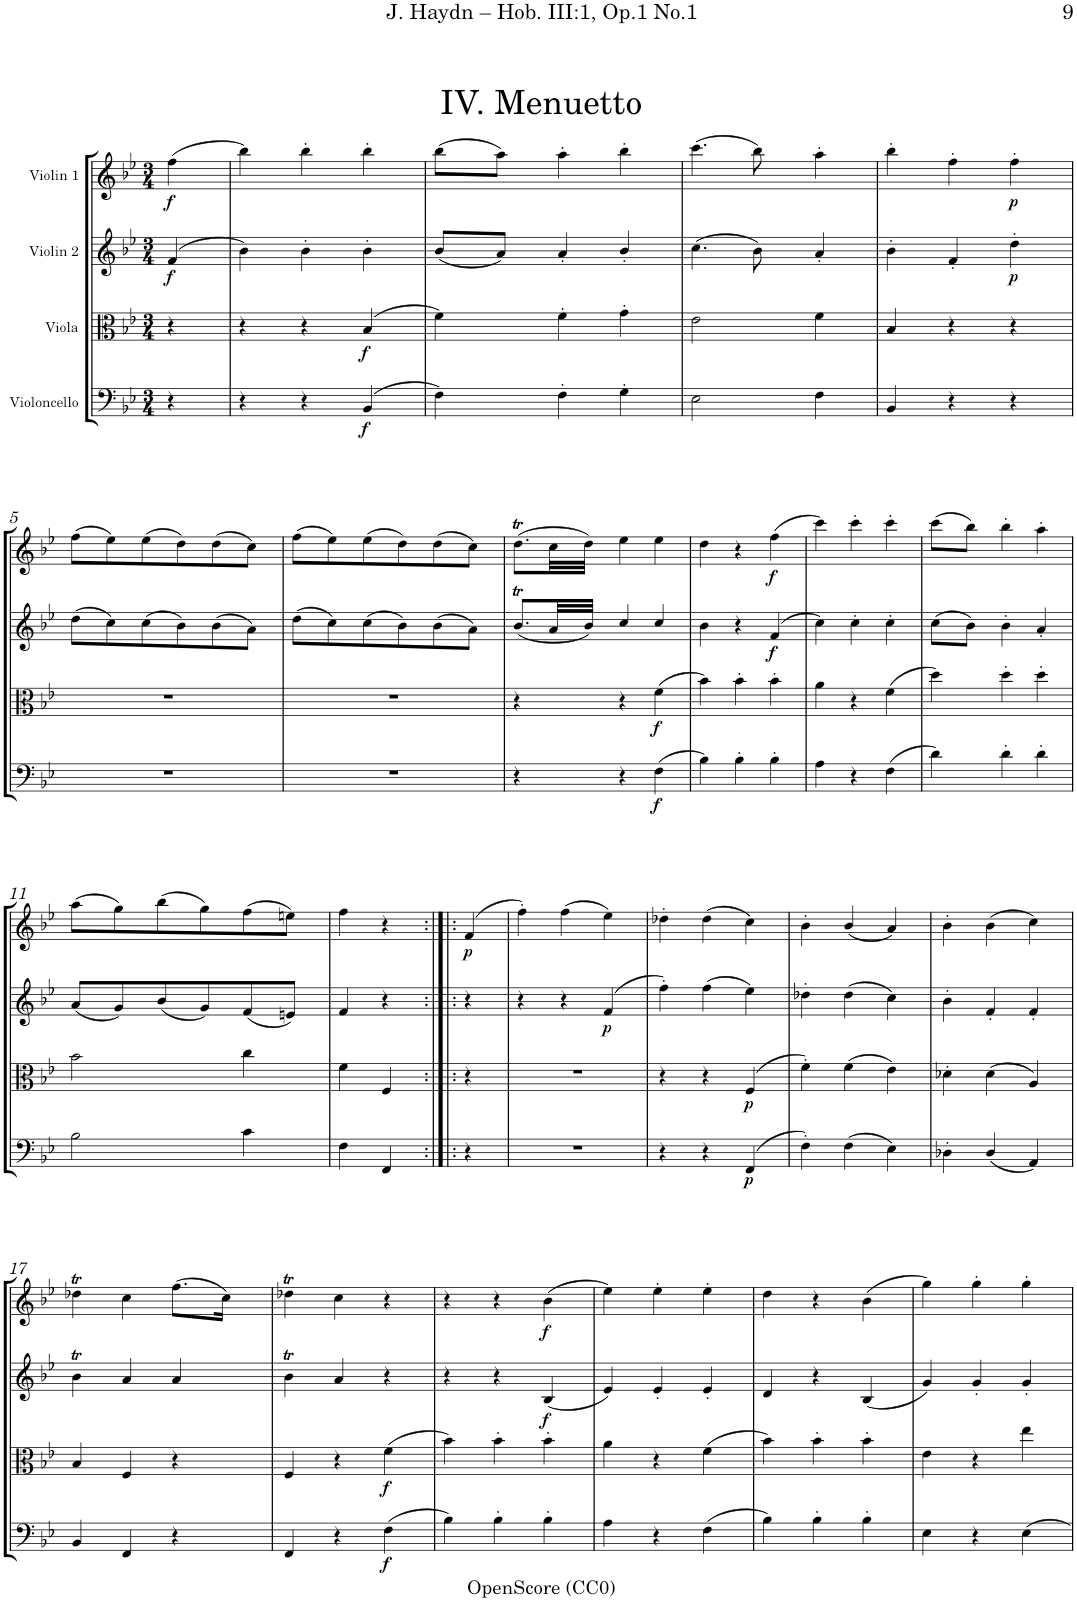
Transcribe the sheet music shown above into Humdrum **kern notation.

**kern	**dynam	**kern	**dynam	**kern	**dynam	**kern	**dynam
*part4	*part4	*part3	*part3	*part2	*part2	*part1	*part1
*staff4	*staff4	*staff3	*staff3	*staff2	*staff2	*staff1	*staff1
*I"Violoncello	*	*I"Viola	*	*I"Violin 2	*	*I"Violin 1	*
*I'Vc	*	*I'Vla	*	*I'Vln	*	*I'Vln	*
!!LO:PB:g=z
*clefF4	*	*clefC3	*	*clefG2	*	*clefG2	*
*k[b-e-]	*	*k[b-e-]	*	*k[b-e-]	*	*k[b-e-]	*
*M3/4	*	*M3/4	*	*M3/4	*	*M3/4	*
=	=	=	=	=	=	=	=
!	!	!	!	!	!	!LO:TX:a:t=IV. Menuetto	!
!	!	!	!	!	!LO:DY:b	!	!LO:DY:b
4r	.	4r	.	(4f/	f	(4ff\	f
=1	=1	=1	=1	=1	=1	=1	=1
4r	.	4r	.	4b-\)	.	4bb-\)	.
4r	.	4r	.	4b-'\	.	4bb-'\	.
!	!LO:DY:b	!	!LO:DY:b	!	!	!	!
(>4BB-/	f	(>4B-/	f	4b-'\	.	4bb-'\	.
=2	=2	=2	=2	=2	=2	=2	=2
4F\)	.	4f\)	.	(8b-/L	.	(8bb-\L	.
.	.	.	.	8a/J)	.	8aa\J)	.
4F'\	.	4f'\	.	4a'/	.	4aa'\	.
4G'\	.	4g'\	.	4b-'/	.	4bb-'\	.
=3	=3	=3	=3	=3	=3	=3	=3
2E-\	.	2e-\	.	(4.cc\	.	(4.ccc\	.
.	.	.	.	8b-\)	.	8bb-\)	.
4F\	.	4f\	.	4a'/	.	4aa'\	.
=4	=4	=4	=4	=4	=4	=4	=4
4BB-/	.	4B-/	.	4b-'\	.	4bb-'\	.
4r	.	4r	.	4f'/	.	4ff'\	.
!	!	!	!	!	!LO:DY:b	!	!LO:DY:b
4r	.	4r	.	4dd'\	p	4ff'\	p
!!LO:LB:g=z
=5	=5	=5	=5	=5	=5	=5	=5
2.r	.	2.r	.	(8dd\L	.	(8ff\L	.
.	.	.	.	8cc\)	.	8ee-\)	.
.	.	.	.	(8cc\	.	(8ee-\	.
.	.	.	.	8b-\)	.	8dd\)	.
.	.	.	.	(8b-\	.	(8dd\	.
.	.	.	.	8a\J)	.	8cc\J)	.
=6	=6	=6	=6	=6	=6	=6	=6
2.r	.	2.r	.	(8dd\L	.	(8ff\L	.
.	.	.	.	8cc\)	.	8ee-\)	.
.	.	.	.	(8cc\	.	(8ee-\	.
.	.	.	.	8b-\)	.	8dd\)	.
.	.	.	.	(8b-\	.	(8dd\	.
.	.	.	.	8a\J)	.	8cc\J)	.
=7	=7	=7	=7	=7	=7	=7	=7
4r	.	4r	.	(8.b-T/L	.	(8.ddt\L	.
.	.	.	.	32a/LL	.	32cc\LL	.
.	.	.	.	32b-/JJJ)	.	32dd\JJJ)	.
4r	.	4r	.	4cc/	.	4ee-\	.
!	!LO:DY:b	!	!LO:DY:b	!	!	!	!
(4F\	f	(4f\	f	4cc/	.	4ee-\	.
=8	=8	=8	=8	=8	=8	=8	=8
4B-\)	.	4b-\)	.	4b-\	.	4dd\	.
4B-'\	.	4b-'\	.	4r	.	4r	.
!	!	!	!	!	!LO:DY:b	!	!LO:DY:b
4B-'\	.	4b-'\	.	(4f/	f	(4ff\	f
=9	=9	=9	=9	=9	=9	=9	=9
4A\	.	4a\	.	4cc\)	.	4ccc\)	.
4r	.	4r	.	4cc'\	.	4ccc'\	.
(4F\	.	(4f\	.	4cc'\	.	4ccc'\	.
=10	=10	=10	=10	=10	=10	=10	=10
4d\)	.	4dd\)	.	(8cc\L	.	(8ccc\L	.
.	.	.	.	8b-\J)	.	8bb-\J)	.
4d'\	.	4dd'\	.	4b-'\	.	4bb-'\	.
4d'\	.	4dd'\	.	4a'/	.	4aa'\	.
!!LO:LB:g=z
=11	=11	=11	=11	=11	=11	=11	=11
2B-\	.	2b-\	.	(8a/L	.	(8aa\L	.
.	.	.	.	8g/)	.	8gg\)	.
.	.	.	.	(8b-/	.	(8bb-\	.
.	.	.	.	8g/)	.	8gg\)	.
4c\	.	4cc\	.	(8f/	.	(8ff\	.
.	.	.	.	8en/J)	.	8een\J)	.
=11X1	=11X1	=11X1	=11X1	=11X1	=11X1	=11X1	=11X1
4F\	.	4f\	.	4f/	.	4ff\	.
4FF/	.	4F/	.	4r	.	4r	.
=12:|!|:	=12:|!|:	=12:|!|:	=12:|!|:	=12:|!|:	=12:|!|:	=12:|!|:	=12:|!|:
!	!	!	!	!	!	!	!LO:DY:b
4r	.	4r	.	4r	.	(>4f/	p
=13	=13	=13	=13	=13	=13	=13	=13
2.r	.	2.r	.	4r	.	4ff'\)	.
.	.	.	.	4r	.	(4ff\	.
!	!	!	!	!	!LO:DY:b	!	!
.	.	.	.	(>4f/	p	4ee-\)	.
=14	=14	=14	=14	=14	=14	=14	=14
4r	.	4r	.	4ff'\)	.	4dd-X'\	.
4r	.	4r	.	(4ff\	.	(4dd-\	.
!	!LO:DY:b	!	!LO:DY:b	!	!	!	!
(>4FF/	p	(>4F/	p	4ee-\)	.	4cc\)	.
=15	=15	=15	=15	=15	=15	=15	=15
4F'\)	.	4f'\)	.	4dd-X'\	.	4b-'\	.
(4F\	.	(4f\	.	(4dd-\	.	(<4b-/	.
4E-\)	.	4e-\)	.	4cc\)	.	4a/)	.
=16	=16	=16	=16	=16	=16	=16	=16
4D-X'\	.	4d-X'\	.	4b-'\	.	4b-'\	.
(<4D-/	.	(4d-\	.	4f'/	.	(4b-\	.
4AA/)	.	4A/)	.	4f'/	.	4cc\)	.
!!LO:LB:g=z
=17	=17	=17	=17	=17	=17	=17	=17
4BB-/	.	4B-/	.	4b-T\	.	4dd-XT\	.
4FF/	.	4F/	.	4a/	.	4cc\	.
4r	.	4r	.	4a/	.	(8.ff\L	.
.	.	.	.	.	.	16cc\Jk)	.
=18	=18	=18	=18	=18	=18	=18	=18
4FF/	.	4F/	.	4b-T\	.	4dd-XT\	.
4r	.	4r	.	4a/	.	4cc\	.
!	!LO:DY:b	!	!LO:DY:b	!	!	!	!
(4F\	f	(4f\	f	4r	.	4r	.
=19	=19	=19	=19	=19	=19	=19	=19
4B-\)	.	4b-\)	.	4r	.	4r	.
4B-'\	.	4b-'\	.	4r	.	4r	.
!	!	!	!	!	!LO:DY:b	!	!LO:DY:b
4B-'\	.	4b-'\	.	(4B-/	f	(4b-\	f
=20	=20	=20	=20	=20	=20	=20	=20
4A\	.	4a\	.	4e-/)	.	4ee-\)	.
4r	.	4r	.	4e-'/	.	4ee-'\	.
(4F\	.	(4f\	.	4e-'/	.	4ee-'\	.
=21	=21	=21	=21	=21	=21	=21	=21
4B-\)	.	4b-\)	.	4d/	.	4dd\	.
4B-'\	.	4b-'\	.	4r	.	4r	.
4B-'\	.	4b-'\	.	(4B-/	.	(4b-\	.
=22	=22	=22	=22	=22	=22	=22	=22
4E-\	.	4e-\	.	4g/)	.	4gg\)	.
4r	.	4r	.	4g'/	.	4gg'\	.
4E-\	.	4ee-\	.	4g'/	.	4gg'\	.
=	=	=	=	=	=	=	=
*-	*-	*-	*-	*-	*-	*-	*-
